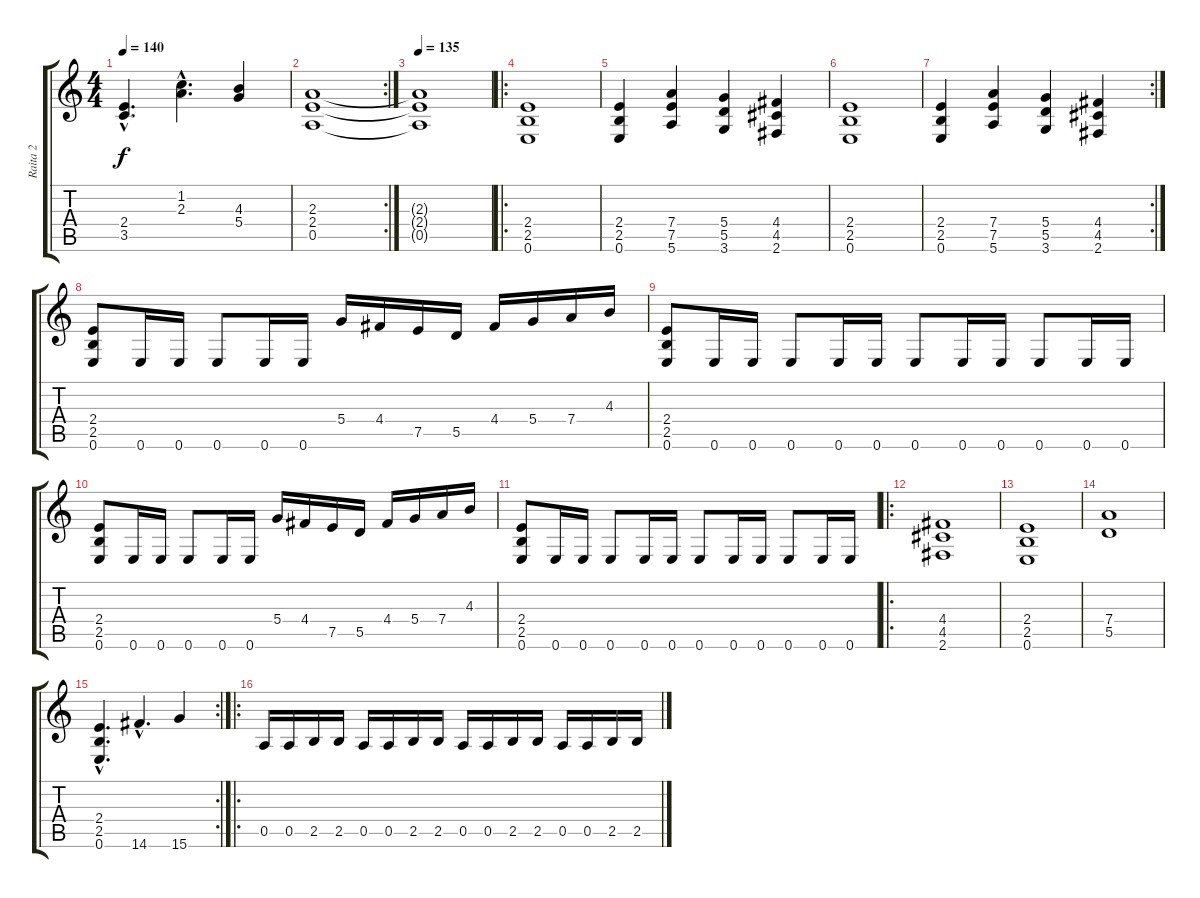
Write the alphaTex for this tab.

\track ("Raita 2" "Raita 2") {instrument distortionguitar}
\staff {score tabs}
\tuning (E4 B3 G3 D3 A2 E2) {hide}
\ts (4 4)
\tempo 140
\clef g2
\ks c
(2.4{hac} 3.5{hac}).4{d dy f} (1.2{hac} 2.3{hac}).4{d} (4.3 5.4).4 |
\rc 2
(2.3 2.4 0.5).1 |
\tempo 135
(2.3{t} 2.4{t} 0.5{t}).1 |
\ro
(2.4 2.5 0.6).1 |
(2.4 2.5 0.6).4 (7.4 7.5 5.6).4 (5.4 5.5 3.6).4 (4.4 4.5 2.6).4 |
(2.4 2.5 0.6).1 |
\rc 2
(2.4 2.5 0.6).4 (7.4 7.5 5.6).4 (5.4 5.5 3.6).4 (4.4 4.5 2.6).4 |
(2.4 2.5 0.6).8 0.6.16 0.6.16 0.6.8 0.6.16 0.6.16 5.4.16 4.4.16 7.5.16 5.5.16 4.4.16 5.4.16 7.4.16 4.3.16 |
(2.4 2.5 0.6).8 0.6.16 0.6.16 0.6.8 0.6.16 0.6.16 0.6.8 0.6.16 0.6.16 0.6.8 0.6.16 0.6.16 |
(2.4 2.5 0.6).8 0.6.16 0.6.16 0.6.8 0.6.16 0.6.16 5.4.16 4.4.16 7.5.16 5.5.16 4.4.16 5.4.16 7.4.16 4.3.16 |
(2.4 2.5 0.6).8 0.6.16 0.6.16 0.6.8 0.6.16 0.6.16 0.6.8 0.6.16 0.6.16 0.6.8 0.6.16 0.6.16 |
\ro
(4.4 4.5 2.6).1 |
(2.4 2.5 0.6).1 |
(7.4 5.5).1 |
\rc 2
(2.4{hac} 2.5{hac} 0.6{hac}).4{d} 14.6{hac}.4{d} 15.6.4 |
\ro
0.5.16 0.5.16 2.5.16 2.5.16 0.5.16 0.5.16 2.5.16 2.5.16 0.5.16 0.5.16 2.5.16 2.5.16 0.5.16 0.5.16 2.5.16 2.5.16
